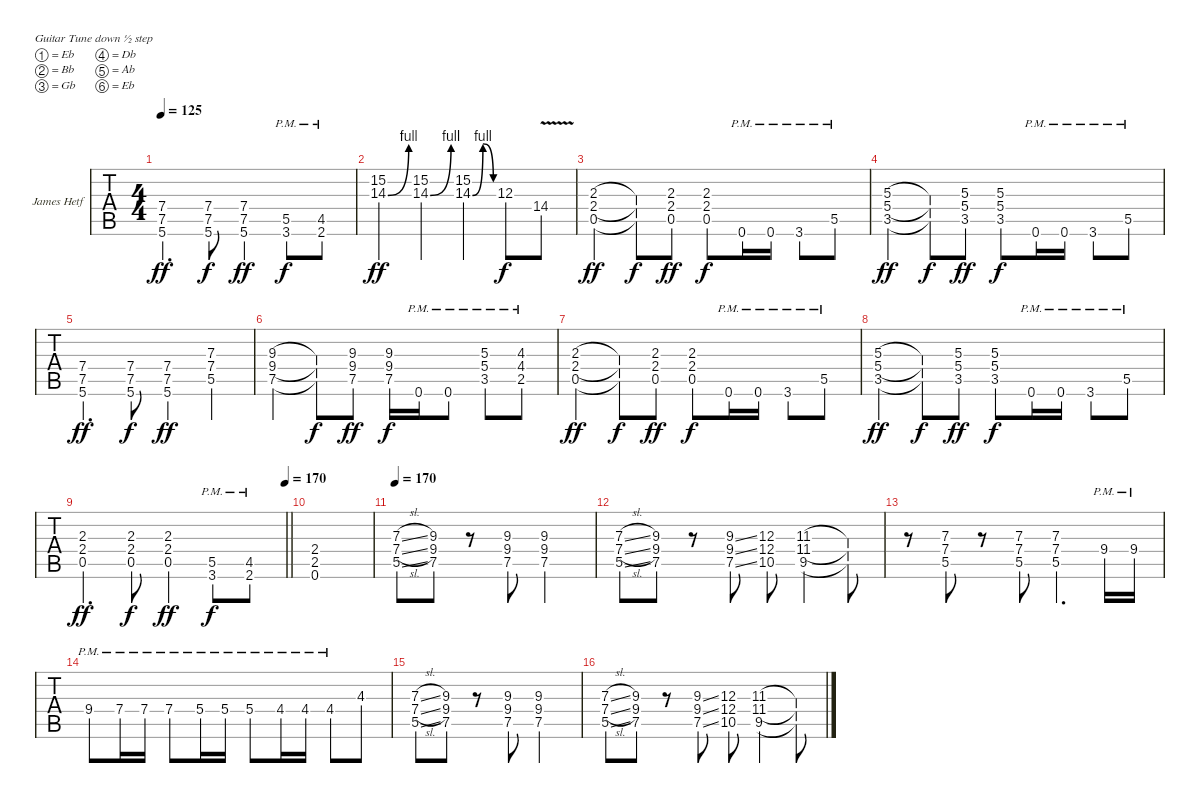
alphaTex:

\bracketExtendMode groupsimilarinstruments
\firstSystemTrackNameOrientation horizontal
\otherSystemsTrackNameOrientation horizontal
\track ("James Hetfield" "James Hetf") {instrument distortionguitar}
\staff {tabs}
\tuning (Eb4 Bb3 Gb3 Db3 Ab2 Eb2)
\ts (4 4)
\tempo 125
\clef g2
\ks aminor
(7.4{ac} 7.5{ac} 5.6).4{d dy ff} (7.4 7.5 5.6).8{dy f} (7.4{ac} 7.5{ac} 5.6).4{dy ff} (5.5{pm} 3.6{pm}).8{dy f} (4.5{pm} 2.6{pm}).8 |
(15.2 14.3{be (bend 0 0 60 4)}).4{dy ff} (15.2 14.3{be (bend 0 0 60 4)}).4 (15.2 14.3{be (bendrelease 0 0 30 4 30 4 60 0)}).4 12.3.8{dy f} 14.4{v}.8 |
(2.3{ac} 2.4{ac} 0.5{ac}).4{dy ff} (2.3{t} 2.4{t} 0.5{t}).8{dy f} (2.3{ac} 2.4{ac} 0.5{ac}).8{dy ff} (2.3 2.4 0.5).8{dy f} 0.6{pm}.16 0.6{pm}.16 3.6{pm}.8 5.5{pm}.8 |
(5.3{ac} 5.4{ac} 3.5{ac}).4{dy ff} (5.3{t} 5.4{t} 3.5{t}).8{dy f} (5.3{ac} 5.4{ac} 3.5{ac}).8{dy ff} (5.3 5.4 3.5).8{dy f} 0.6{pm}.16 0.6{pm}.16 3.6{pm}.8 5.5{pm}.8 |
(7.4{ac} 7.5{ac} 5.6).4{d dy ff} (7.4 7.5 5.6).8{dy f} (7.4{ac st} 7.5{ac st} 5.6).4{dy ff} (7.3{ac st} 7.4{ac st} 5.5{ac st}).4 |
(9.3{ac} 9.4{ac} 7.5{ac}).4 (9.3{t} 9.4{t} 7.5{t}).8{dy f} (9.3{ac} 9.4{ac} 7.5{ac}).8{dy ff} (9.3 9.4 7.5).16{dy f} 0.6{pm}.16 0.6{pm}.8 (5.3 5.4 3.5{pm}).8 (4.3 4.4 2.5{pm}).8 |
(2.3{ac} 2.4{ac} 0.5{ac}).4{dy ff} (2.3{t} 2.4{t} 0.5{t}).8{dy f} (2.3{ac} 2.4{ac} 0.5{ac}).8{dy ff} (2.3 2.4 0.5).8{dy f} 0.6{pm}.16 0.6{pm}.16 3.6{pm}.8 5.5{pm}.8 |
(5.3{ac} 5.4{ac} 3.5{ac}).4{dy ff} (5.3{t} 5.4{t} 3.5{t}).8{dy f} (5.3{ac} 5.4{ac} 3.5{ac}).8{dy ff} (5.3 5.4 3.5).8{dy f} 0.6{pm}.16 0.6{pm}.16 3.6{pm}.8 5.5{pm}.8 |
\tempo (170 1)
\barLineRight lightlight
(2.3{ac} 2.4{ac} 0.5{ac}).4{d dy ff} (2.3 2.4 0.5).8{dy f} (2.3{ac} 2.4{ac} 0.5{ac}).4{dy ff} (5.5{pm} 3.6{pm}).8{dy f} (4.5{pm} 2.6{pm}).8 |
\ks eminor
(0.6 2.5 2.4).1 |
\tempo 170
(7.3{sl} 7.4{sl} 5.5{sl}).8 (9.3 9.4 7.5).8 r.8 (9.3 9.4 7.5).8 (9.3 9.4 7.5).2 |
(7.3{sl} 7.4{sl} 5.5{sl}).8 (9.3 9.4 7.5).8 r.8 (9.3{ss} 9.4{ss} 7.5{ss}).8 (12.3 12.4 10.5).8 (11.3 11.4 9.5).4 (11.3{t} 11.4{t} 9.5{t}).8 |
r.8 (7.3 7.4 5.5).8 r.8 (7.3 7.4 5.5).8 (7.3 7.4 5.5).4{d} 9.4{pm}.16 9.4{pm}.16 |
9.4{pm}.8 7.4{pm}.16 7.4{pm}.16 7.4{pm}.8 5.4{pm}.16 5.4{pm}.16 5.4{pm}.8 4.4{pm}.16 4.4{pm}.16 4.4{pm}.8 4.3.8 |
(7.3{sl} 7.4{sl} 5.5{sl}).8 (9.3 9.4 7.5).8 r.8 (9.3 9.4 7.5).8 (9.3 9.4 7.5).2 |
(7.3{sl} 7.4{sl} 5.5{sl}).8 (9.3 9.4 7.5).8 r.8 (9.3{ss} 9.4{ss} 7.5{ss}).8 (12.3 12.4 10.5).8 (11.3 11.4 9.5).4 (11.3{t} 11.4{t} 9.5{t}).8
